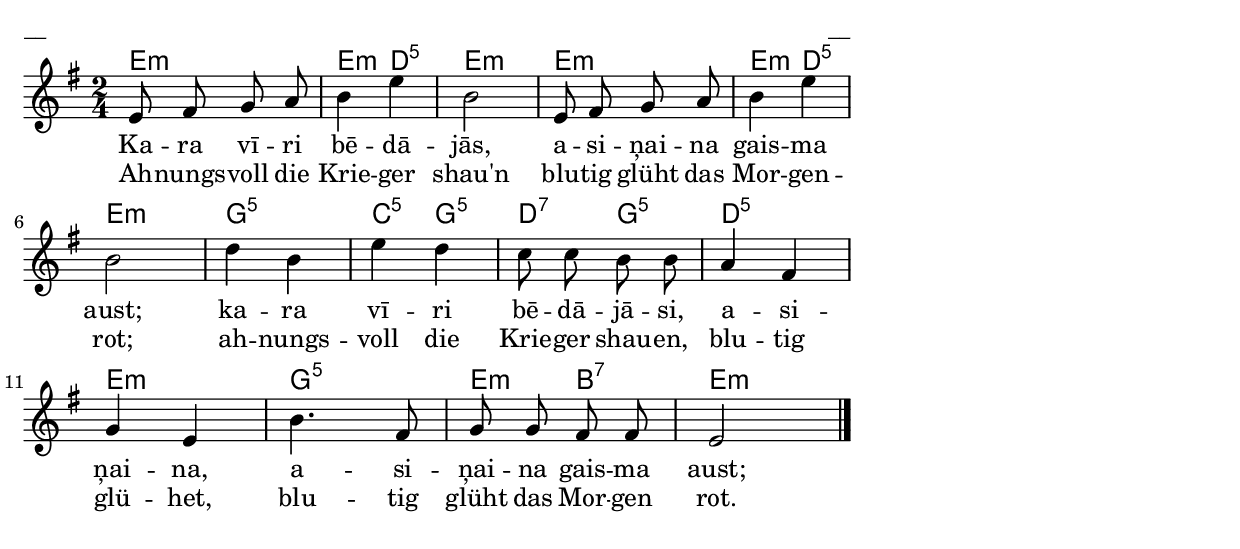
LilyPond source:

\version "2.13.16"
%\header {
% title = "Kara vīri bēdājās"
%}
% J.Vītola t.dz. ar klavieru pavadījumu
\paper {
line-width = 14\cm
left-margin = 0.4\cm
between-system-padding = 0.3\cm
between-system-space = 0.3\cm
}
\layout {
indent = #0
ragged-last = ##f
}


voiceA = \relative c' {
\clef "treble"
\key e \minor
\time 2/4
e8 fis g a | b4 e | b2 | e,8 fis g a | b4 e | b2 | 
d4 b | e4 d | c8 c b b | a4 fis | g4 e | b'4. fis8 | g8 g fis fis | e2
\bar "|."
}



lyricAA = \lyricmode {
Ka -- ra vī -- ri bē -- dā -- jās, 
a -- si -- ņai -- na gais -- ma aust; 
ka -- ra vī -- ri bē -- dā -- jā -- si, 
a -- si -- ņai -- na, a -- si -- ņai -- na gais -- ma aust; 

}

lyricAB = \lyricmode {
Ah -- nungs -- voll die Krie -- ger shau'n 
blu -- tig glüht das Mor -- gen -- rot;
ah -- nungs -- voll die Krie -- ger shau -- en,
blu -- tig glü -- het, blu -- tig glüht das Mor -- gen rot. 
}


chordsA = \chordmode {
e2:m | e4:m d4:5 | e2:m | e2:m | e4:m d4:5 | e2:m |
g2:5 | c4:5 g4:5 | d4:7 g4:5 | d2:5 | e2:m | g2:5 | e4:m b4:7 | e2:m
}

fullScore = <<
\new ChordNames { \chordsA }
\new Staff {
<<
\new Voice = "voiceA" { \oneVoice \autoBeamOff \voiceA }
\lyricsto "voiceA" \new Lyrics \lyricAA
\lyricsto "voiceA" \new Lyrics \lyricAB
>>
}
>>

\score {
\fullScore
\header { piece = "__" opus = "__" }
}
\markup { \with-color #(x11-color 'white) \sans \smaller "__" }
\score {
\unfoldRepeats
\fullScore
\midi {
\context { \Staff \remove "Staff_performer" }
\context { \Voice \consists "Staff_performer" }
}
}


